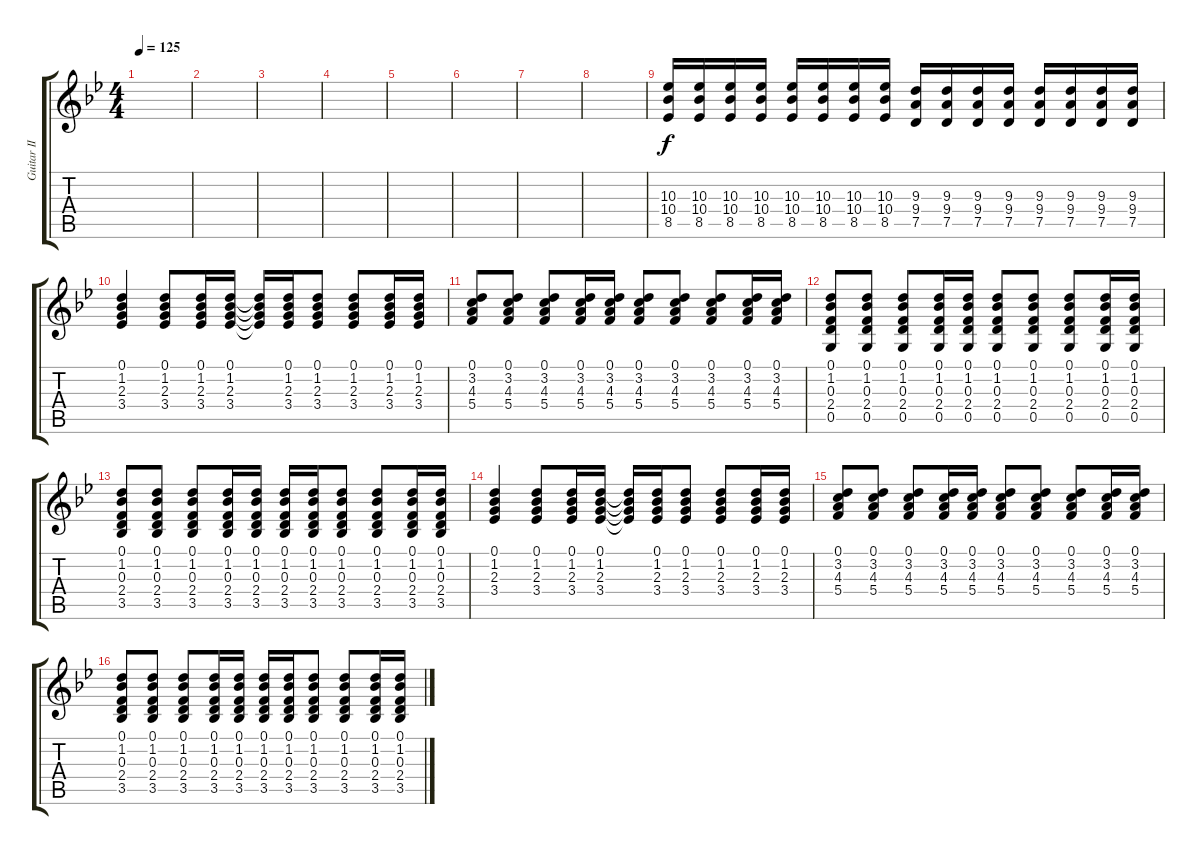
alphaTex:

\track ("Guitar II" "Guitar II") {instrument acousticguitarsteel}
\staff {score tabs}
\tuning (D4 A3 F3 C3 G2 D2) {hide}
\ts (4 4)
\tempo 125
\clef g2
\ks bb
|
|
|
|
|
|
|
|
(10.3 10.4 8.5).16{instrument acousticguitarsteel} (10.3 10.4 8.5).16 (10.3 10.4 8.5).16 (10.3 10.4 8.5).16 (10.3 10.4 8.5).16 (10.3 10.4 8.5).16 (10.3 10.4 8.5).16 (10.3 10.4 8.5).16 (9.3 9.4 7.5).16 (9.3 9.4 7.5).16 (9.3 9.4 7.5).16 (9.3 9.4 7.5).16 (9.3 9.4 7.5).16 (9.3 9.4 7.5).16 (9.3 9.4 7.5).16 (9.3 9.4 7.5).16 |
(0.1 1.2 2.3 3.4).4 (0.1 1.2 2.3 3.4).8 (0.1 1.2 2.3 3.4).16 (0.1 1.2 2.3 3.4).16 (0.1{t} 1.2{t} 2.3{t} 3.4{t}).16 (0.1 1.2 2.3 3.4).16 (0.1 1.2 2.3 3.4).8 (0.1 1.2 2.3 3.4).8 (0.1 1.2 2.3 3.4).16 (0.1 1.2 2.3 3.4).16 |
(0.1 3.2 4.3 5.4).8 (0.1 3.2 4.3 5.4).8 (0.1 3.2 4.3 5.4).8 (0.1 3.2 4.3 5.4).16 (0.1 3.2 4.3 5.4).16 (0.1 3.2 4.3 5.4).8 (0.1 3.2 4.3 5.4).8 (0.1 3.2 4.3 5.4).8 (0.1 3.2 4.3 5.4).16 (0.1 3.2 4.3 5.4).16 |
(0.1 1.2 0.3 2.4 0.5).8 (0.1 1.2 0.3 2.4 0.5).8 (0.1 1.2 0.3 2.4 0.5).8 (0.1 1.2 0.3 2.4 0.5).16 (0.1 1.2 0.3 2.4 0.5).16 (0.1 1.2 0.3 2.4 0.5).8 (0.1 1.2 0.3 2.4 0.5).8 (0.1 1.2 0.3 2.4 0.5).8 (0.1 1.2 0.3 2.4 0.5).16 (0.1 1.2 0.3 2.4 0.5).16 |
(0.1 1.2 0.3 2.4 3.5).8 (0.1 1.2 0.3 2.4 3.5).8 (0.1 1.2 0.3 2.4 3.5).8 (0.1 1.2 0.3 2.4 3.5).16 (0.1 1.2 0.3 2.4 3.5).16 (0.1 1.2 0.3 2.4 3.5).16 (0.1 1.2 0.3 2.4 3.5).16 (0.1 1.2 0.3 2.4 3.5).8 (0.1 1.2 0.3 2.4 3.5).8 (0.1 1.2 0.3 2.4 3.5).16 (0.1 1.2 0.3 2.4 3.5).16 |
(0.1 1.2 2.3 3.4).4 (0.1 1.2 2.3 3.4).8 (0.1 1.2 2.3 3.4).16 (0.1 1.2 2.3 3.4).16 (0.1{t} 1.2{t} 2.3{t} 3.4{t}).16 (0.1 1.2 2.3 3.4).16 (0.1 1.2 2.3 3.4).8 (0.1 1.2 2.3 3.4).8 (0.1 1.2 2.3 3.4).16 (0.1 1.2 2.3 3.4).16 |
(0.1 3.2 4.3 5.4).8 (0.1 3.2 4.3 5.4).8 (0.1 3.2 4.3 5.4).8 (0.1 3.2 4.3 5.4).16 (0.1 3.2 4.3 5.4).16 (0.1 3.2 4.3 5.4).8 (0.1 3.2 4.3 5.4).8 (0.1 3.2 4.3 5.4).8 (0.1 3.2 4.3 5.4).16 (0.1 3.2 4.3 5.4).16 |
(0.1 1.2 0.3 2.4 3.5).8 (0.1 1.2 0.3 2.4 3.5).8 (0.1 1.2 0.3 2.4 3.5).8 (0.1 1.2 0.3 2.4 3.5).16 (0.1 1.2 0.3 2.4 3.5).16 (0.1 1.2 0.3 2.4 3.5).16 (0.1 1.2 0.3 2.4 3.5).16 (0.1 1.2 0.3 2.4 3.5).8 (0.1 1.2 0.3 2.4 3.5).8 (0.1 1.2 0.3 2.4 3.5).16 (0.1 1.2 0.3 2.4 3.5).16
